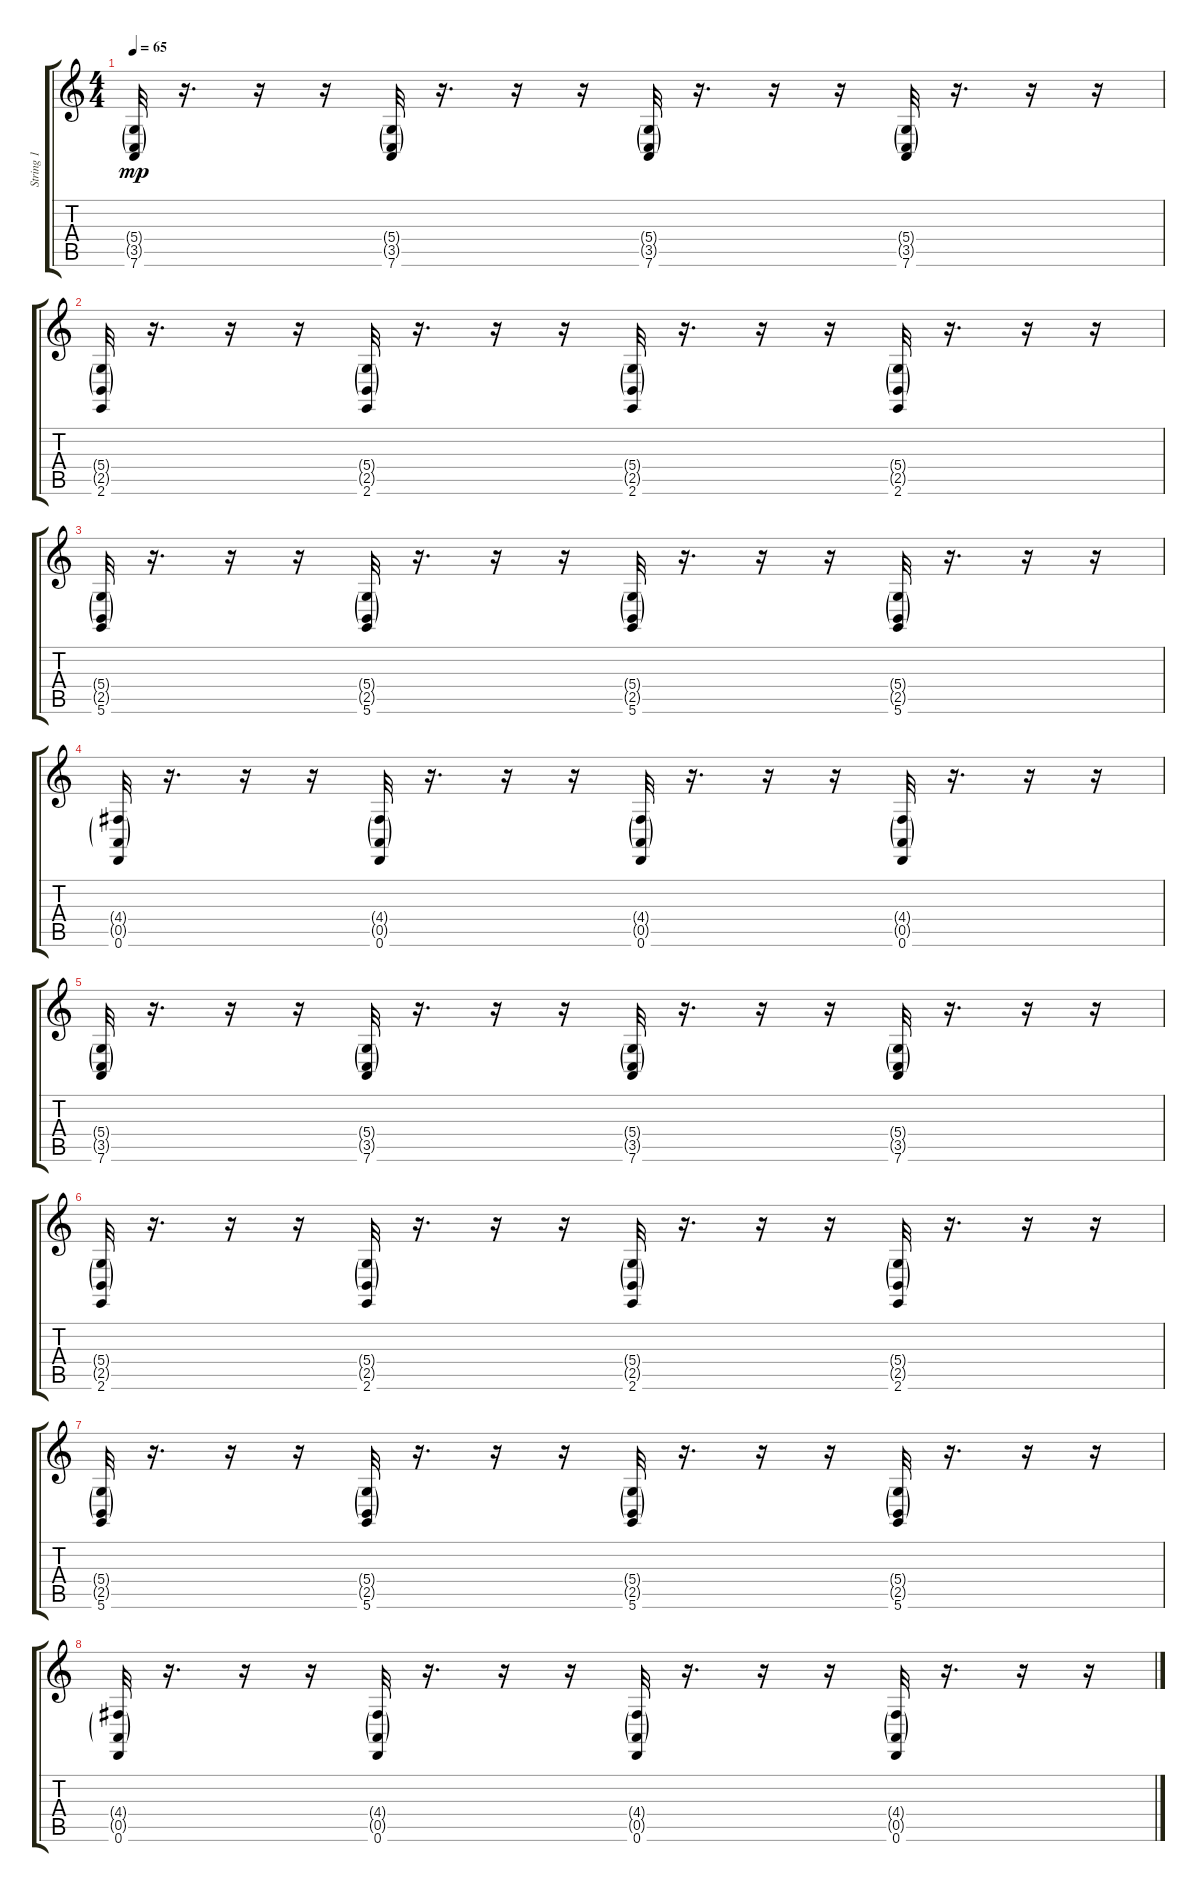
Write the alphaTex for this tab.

\track ("String 1" "String 1") {instrument flute}
\staff {score tabs}
\tuning (E4 B3 G3 D3 A2 D2) {hide}
\ts (4 4)
\tempo 65
\clef g2
\ks c
(5.4{g} 3.5{g} 7.6).32{dy mp volume 11 instrument stringensemble1} r.16{d} r.16 r.16 (5.4{g} 3.5{g} 7.6).32 r.16{d} r.16 r.16 (5.4{g} 3.5{g} 7.6).32 r.16{d} r.16 r.16 (5.4{g} 3.5{g} 7.6).32 r.16{d} r.16 r.16 |
(5.4{g} 2.5{g} 2.6).32 r.16{d} r.16 r.16 (5.4{g} 2.5{g} 2.6).32 r.16{d} r.16 r.16 (5.4{g} 2.5{g} 2.6).32 r.16{d} r.16 r.16 (5.4{g} 2.5{g} 2.6).32 r.16{d} r.16 r.16 |
(5.4{g} 2.5{g} 5.6).32 r.16{d} r.16 r.16 (5.4{g} 2.5{g} 5.6).32 r.16{d} r.16 r.16 (5.4{g} 2.5{g} 5.6).32 r.16{d} r.16 r.16 (5.4{g} 2.5{g} 5.6).32 r.16{d} r.16 r.16 |
(4.4{g} 0.5{g} 0.6).32 r.16{d} r.16 r.16 (4.4{g} 0.5{g} 0.6).32 r.16{d} r.16 r.16 (4.4{g} 0.5{g} 0.6).32 r.16{d} r.16 r.16 (4.4{g} 0.5{g} 0.6).32 r.16{d} r.16 r.16 |
(5.4{g} 3.5{g} 7.6).32 r.16{d} r.16 r.16 (5.4{g} 3.5{g} 7.6).32 r.16{d} r.16 r.16 (5.4{g} 3.5{g} 7.6).32 r.16{d} r.16 r.16 (5.4{g} 3.5{g} 7.6).32 r.16{d} r.16 r.16 |
(5.4{g} 2.5{g} 2.6).32 r.16{d} r.16 r.16 (5.4{g} 2.5{g} 2.6).32 r.16{d} r.16 r.16 (5.4{g} 2.5{g} 2.6).32 r.16{d} r.16 r.16 (5.4{g} 2.5{g} 2.6).32 r.16{d} r.16 r.16 |
(5.4{g} 2.5{g} 5.6).32 r.16{d} r.16 r.16 (5.4{g} 2.5{g} 5.6).32 r.16{d} r.16 r.16 (5.4{g} 2.5{g} 5.6).32 r.16{d} r.16 r.16 (5.4{g} 2.5{g} 5.6).32 r.16{d} r.16 r.16 |
(4.4{g} 0.5{g} 0.6).32 r.16{d} r.16 r.16 (4.4{g} 0.5{g} 0.6).32 r.16{d} r.16 r.16 (4.4{g} 0.5{g} 0.6).32 r.16{d} r.16 r.16 (4.4{g} 0.5{g} 0.6).32 r.16{d} r.16 r.16
